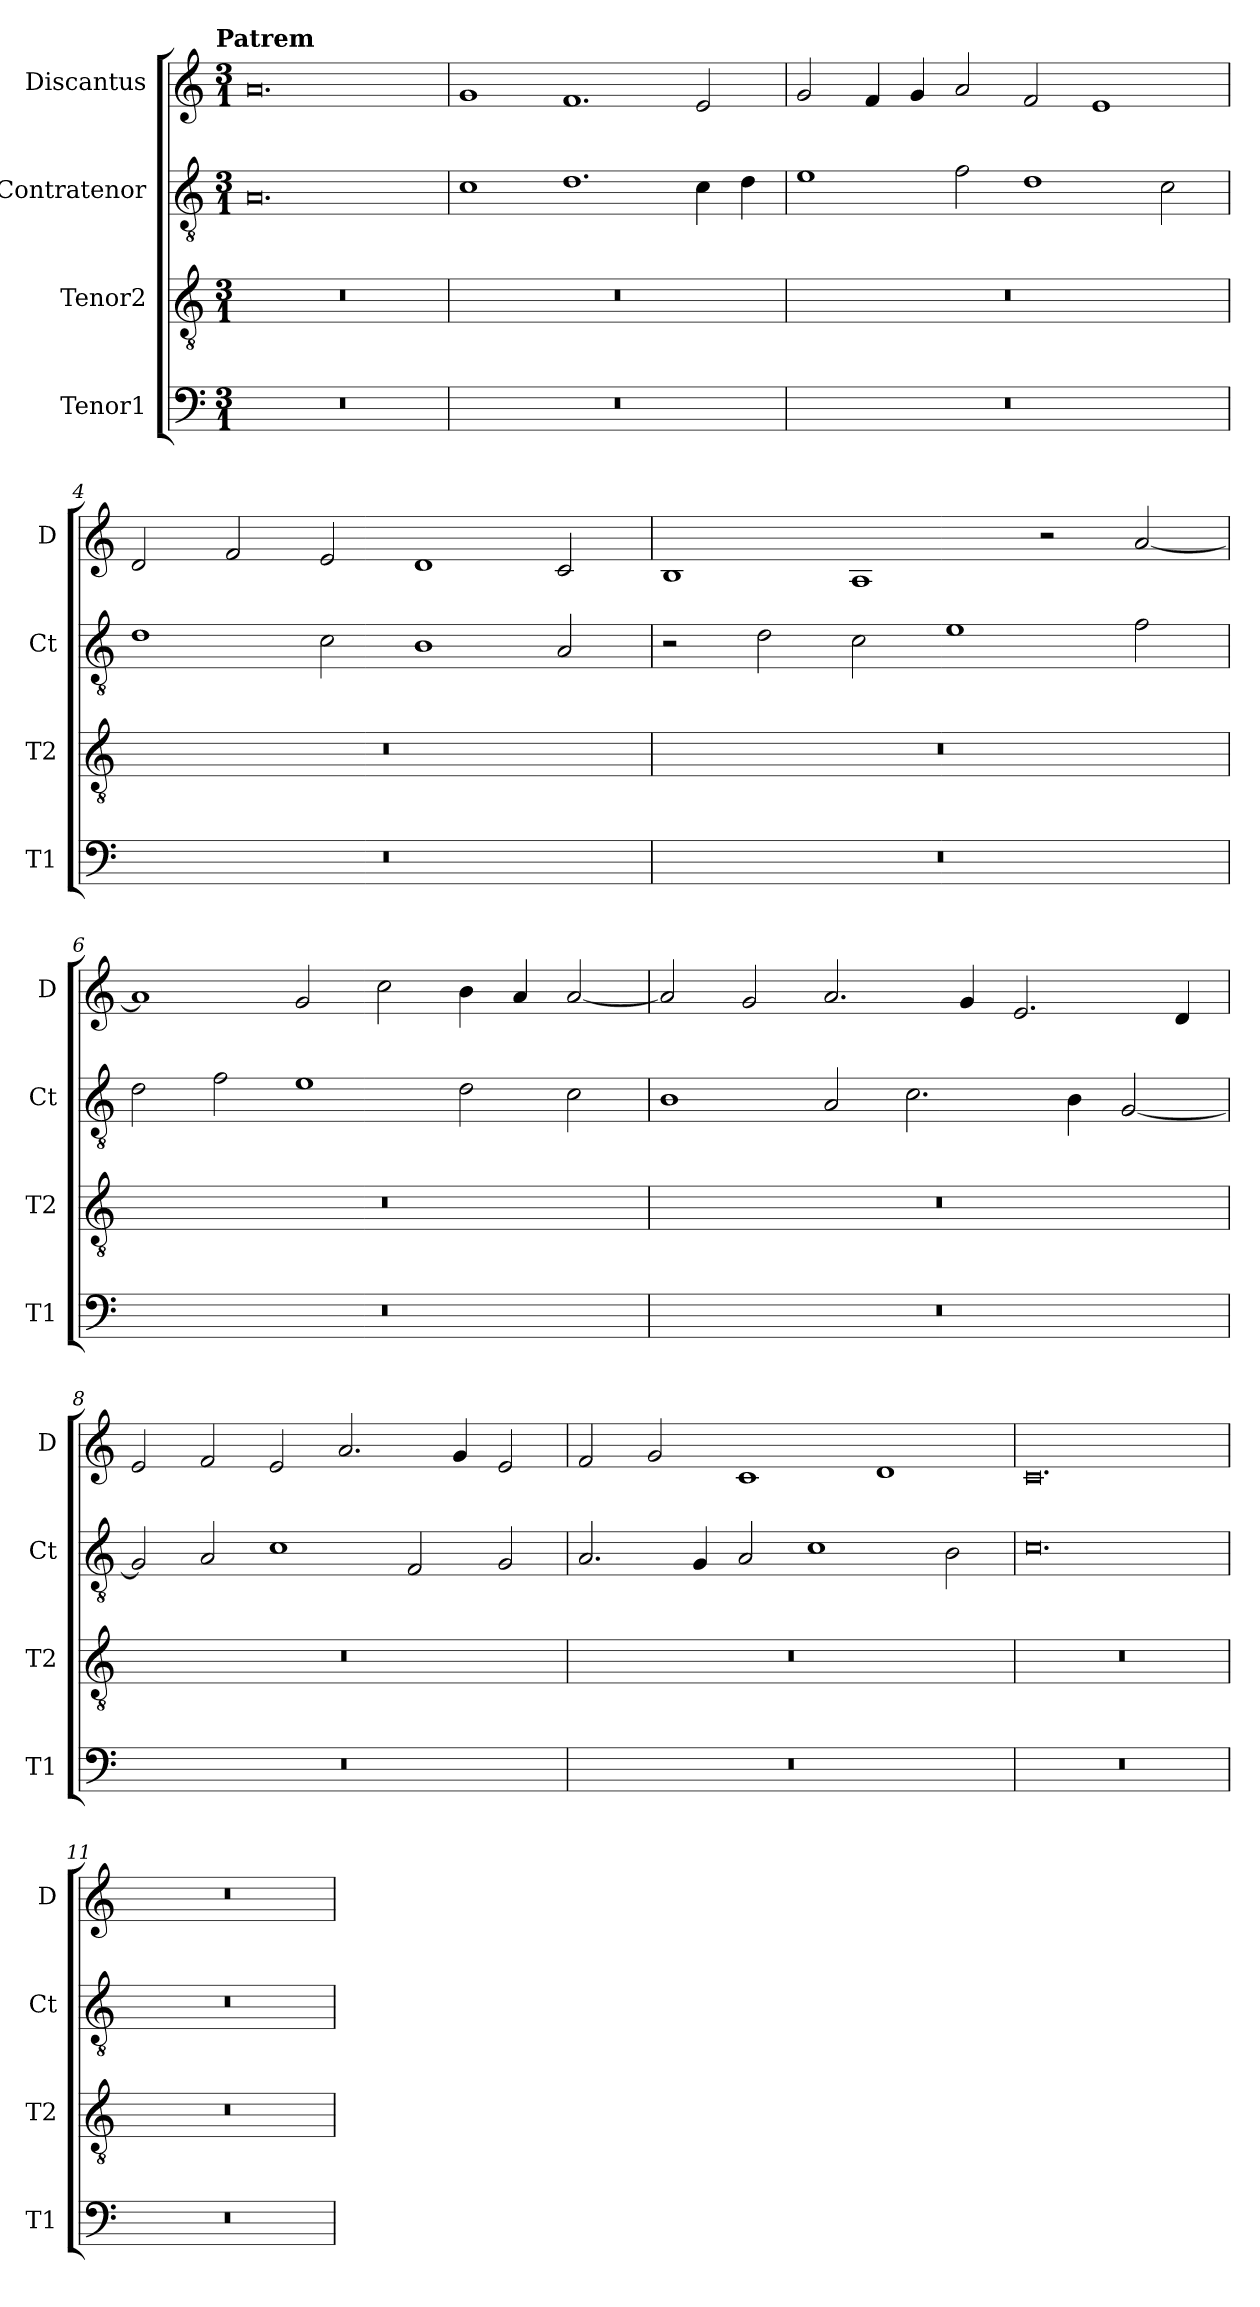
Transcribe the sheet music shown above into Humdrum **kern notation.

**kern	**kern	**kern	**kern
*part4	*part3	*part2	*part1
*staff4	*staff3	*staff2	*staff1
*I"Tenor1	*I"Tenor2	*I"Contratenor	*I"Discantus
*I'T1	*I'T2	*I'Ct	*I'D
*clefF4	*clefGv2	*clefGv2	*clefG2
*k[]	*k[]	*k[]	*k[]
!!LO:TX:omd:t=Patrem
*M3/1	*M3/1	*M3/1	*M3/1
=1	=1	=1	=1
0.r	0.r	0.A	0.a
=2	=2	=2	=2
0.r	0.r	1c	1g
.	.	1.d	1.f
.	.	4c\	2e/
.	.	4d\	.
=3	=3	=3	=3
0.r	0.r	1e	2g/
.	.	.	4f/
.	.	.	4g/
.	.	2f\	2a/
.	.	1d	2f/
.	.	.	1e
.	.	2c\	.
=4	=4	=4	=4
0.r	0.r	1d	2d/
.	.	.	2f/
.	.	2c\	2e/
.	.	1B	1d
.	.	2A/	2c/
=5	=5	=5	=5
0.r	0.r	2r	1B
.	.	2d\	.
.	.	2c\	1A
.	.	1e	.
.	.	.	2r
.	.	2f\	[2a/
=6	=6	=6	=6
0.r	0.r	2d\	1a]
.	.	2f\	.
.	.	1e	2g/
.	.	.	2cc\
.	.	2d\	4b\
.	.	.	4a/
.	.	2c\	[2a/
=7	=7	=7	=7
0.r	0.r	1B	2a/]
.	.	.	2g/
.	.	2A/	2.a/
.	.	2.c\	.
.	.	.	4g/
.	.	.	2.e/
.	.	4B\	.
.	.	[2G/	.
.	.	.	4d/
=8	=8	=8	=8
0.r	0.r	2G/]	2e/
.	.	2A/	2f/
.	.	1c	2e/
.	.	.	2.a/
.	.	2F/	.
.	.	.	4g/
.	.	2G/	2e/
=9	=9	=9	=9
0.r	0.r	2.A/	2f/
.	.	.	2g/
.	.	4G/	.
.	.	2A/	1c
.	.	1c	.
.	.	.	1d
.	.	2B\	.
=10	=10	=10	=10
0.r	0.r	0.c	0.c
=11	=11	=11	=11
0.r	0.r	0.r	0.r
=	=	=	=
*-	*-	*-	*-
